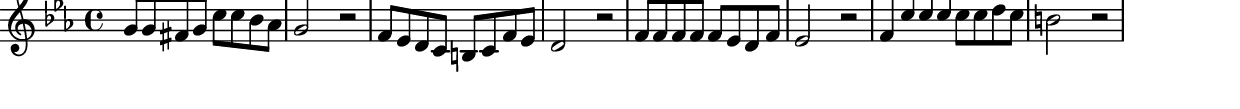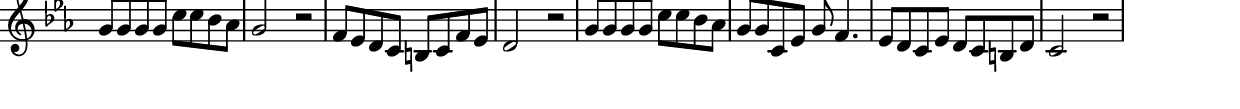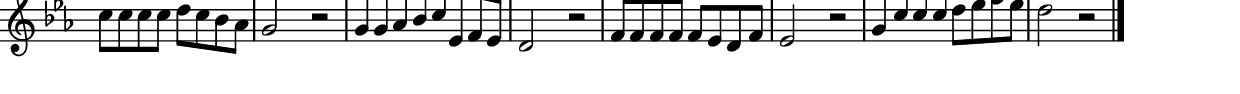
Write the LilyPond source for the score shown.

% MusicXML to Lilypond converter by Kovi

szovegAAA = \lyricmode {  "Ki" -- "csiny" "fa" -- "lum," "ott" "szület" -- "tem" "én,"  \skip 4 "Nincs" "ott" "gyer" -- "tya," "nincs" "ott" "lám" -- "pa" -- "fény," "Há" -- "zunk" "e" -- "lõtt" "vén" "ep" -- "er" -- "fa" "áll," "En" -- "gem" "a" -- "nyám" "min" -- "dig" "ha" -- "za" "vár." "Meg" -- "í" -- "rom" "madj" "jó" "any" -- "ám" "ne" -- "ked," "Ne" "várj" "ha" -- "za," "töb" -- "bé" "nem" "me" -- "gyek," "A" -- "mi" -- "kor" "a" "kis" "fa" -- "lum" -- "ban" "nyu" -- "go" -- "vó" -- "ra" "tér" -- "nek," "a" -- "nyám" "mondj" "el" "ér" -- "tem" "egy" "im" -- "át." "Ren" -- "des" "em" -- "ber" "én" "már" "nem" "le" -- "szek," "Min" -- "den" "es" -- "te" "zül" -- "le" --  \skip 4 "me" -- "gyek" "Vár" -- "nak" "rám" "a" "zül" -- "lött" "cim" -- "bo" -- "rák," "Fes" -- "tett" "nõk," "a" "pezs" -- "gõs" "vacs" -- "o" -- "rák,"  }

szovegAAB = \lyricmode {   \skip 4  \skip 4  \skip 4  \skip 4  \skip 4  \skip 4  \skip 4  \skip 4  \skip 4  \skip 4  \skip 4  \skip 4  \skip 4  \skip 4  \skip 4  \skip 4  \skip 4  \skip 4  \skip 4  \skip 4  \skip 4  \skip 4  \skip 4  \skip 4  \skip 4  \skip 4  \skip 4  \skip 4  \skip 4  \skip 4  \skip 4  \skip 4  \skip 4  \skip 4  \skip 4  \skip 4 "Hogy" "mi" "lesz" "a" "vé" -- "ge," "nem" "tu" -- "dom," "Meg" -- "ha" -- "lok" "egy" "zül" -- "lött" "haj" -- "na" -- "lon,"  \skip 4  \skip 4  \skip 4  \skip 4  \skip 4  \skip 4  \skip 4  \skip 4  \skip 4  \skip 4  \skip 4  \skip 4  \skip 4  \skip 4  \skip 4  \skip 4  \skip 4  \skip 4  \skip 4  \skip 4  \skip 4  \skip 4  \skip 4  \skip 4  \skip 4  \skip 4  \skip 4  \skip 4  \skip 4  \skip 4  \skip 4  \skip 4  \skip 4  \skip 4  \skip 4  \skip 4  \skip 4  \skip 4  \skip 4  \skip 4  \skip 4  \skip 4  \skip 4  \skip 4  \skip 4  \skip 4  \skip 4  \skip 4  \skip 4  \skip 4  \skip 4  \skip 4  \skip 4  \skip 4  \skip 4  \skip 4  \skip 4  \skip 4  }

% Analyzing...
% 1 parts
% 1 Staff
% forceBassClefActive = 
melody = {
% 124 notes in the part
% 1 voices

\new Staff
\new Voice {
% 124 notes
% 24 mesaures

% Measure 1
\clef "treble"
\key ees \major
\time 4/4 
g'8 g'8 fis'8 g'8 c''8 c''8 bes'8 aes'8 
% Measure 2
g'2 r2 
% Measure 3
f'8 ees'8 d'8 c'8 b8 c'8 f'8 ees'8 
% Measure 4
d'2 r2 
% Measure 5
f'8 f'8 f'8 f'8 f'8 ees'8 d'8 f'8 
% Measure 6
ees'2 r2 
% Measure 7
f'8 c''8 c''8 c''8 c''8 c''8 d''8 c''8 
% Measure 8
b'2 r2 
% Measure 9
\break
g'8 g'8 g'8 g'8 c''8 c''8 bes'8 aes'8 
% Measure 10
g'2 r2 
% Measure 11
f'8 ees'8 d'8 c'8 b8 c'8 f'8 ees'8 
% Measure 12
d'2 r2 
% Measure 13
g'8 g'8 g'8 g'8 c''8 c''8 bes'8 aes'8 
% Measure 14
g'8 g'8 c'8 ees'8 g'8 f'4. 
% Measure 15
ees'8 d'8 c'8 ees'8 d'8 c'8 b8 d'8 
% Measure 16
c'2 r2 
% Measure 17
\break
c''8 c''8 c''8 c''8 d''8 c''8 bes'8 aes'8 
% Measure 18
g'2 r2 
% Measure 19
g'8 g'8 aes'8 bes'8 c''8 ees'8 f'8 ees'8 
% Measure 20
d'2 r2 
% Measure 21
f'8 f'8 f'8 f'8 f'8 ees'8 d'8 f'8 
% Measure 22
ees'2 r2 
% Measure 23
g'8 c''8 c''8 c''8 d''8 ees''8 f''8 ees''8 
% Measure 24
d''2 r2 \bar "|." 
} % voice
} % melody


harmonies = \chordmode {
% 31 chords
\germanChords
c4:m s4 f4:m s4 c4:m s4 s4 s4 f4:m s4 s4 s4 g4 s4 s4 s4 f4:m s4 s4 s4 c4:m s4 s4 s4 f4:m s4 s4 s4 g4 s4 s4 s4 c4:m s4 f4:m s4 c4:m s4 s4 s4 f4:m s4 s4 s4 g4 s4 s4 s4 c4:m s4 f4:m s4 c4:m s4 f4:m s4 c4:m s4 g4 s4 c4:m s4 s4 s4 c4:m s4 f4:m s4 g4 s4 s4 s4 c4:m s4 f4:m s4 g4 s4 s4 s4 f4:m s4 s4 s4 c4:m s4 s4 s4 f4:m s4 s4 s4 g4
}

\include "../../definitions.ly"
